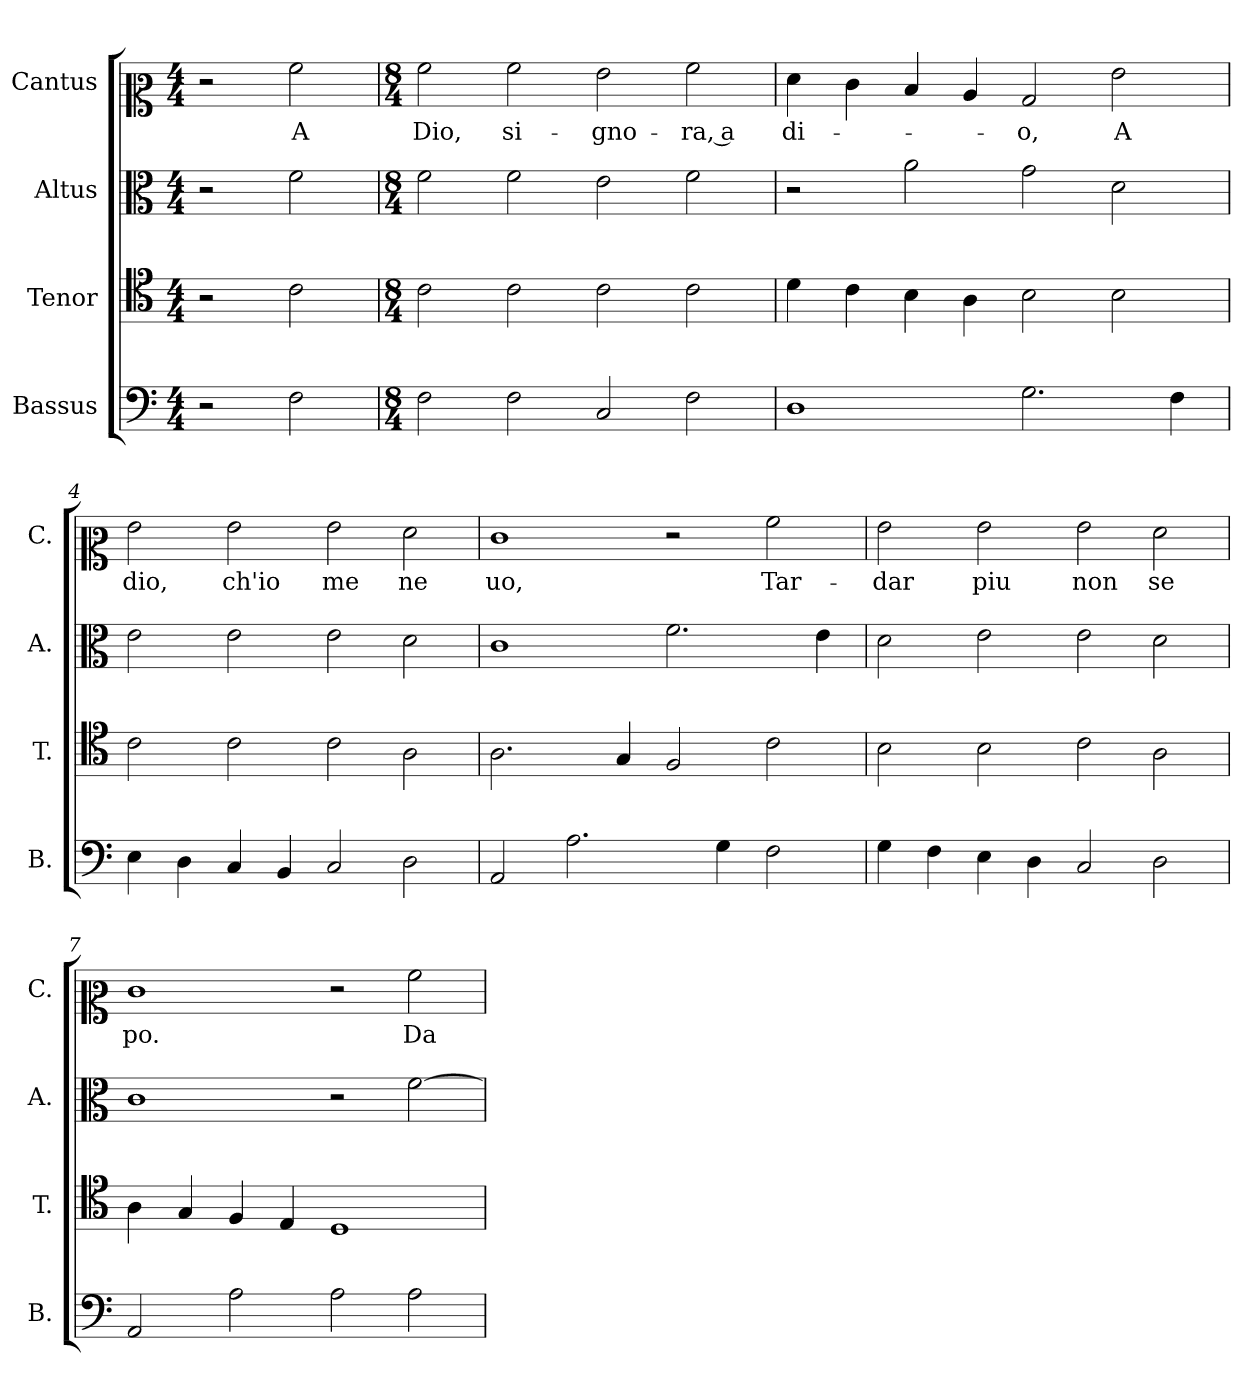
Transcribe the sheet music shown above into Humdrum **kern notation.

**kern	**kern	**kern	**kern	**text
*part4	*part3	*part2	*part1	*part1
*staff4	*staff3	*staff2	*staff1	*staff1
*I"Bassus	*I"Tenor	*I"Altus	*I"Cantus	*
*I'B.	*I'T.	*I'A.	*I'C.	*
*clefF4	*clefC4	*clefC3	*clefC2	*
*k[]	*k[]	*k[]	*k[]	*
*M4/4	*M4/4	*M4/4	*M4/4	*
=1	=1	=1	=1	=1
2r	2r	2r	2r	.
!	!	!	!	!LO:LY:b
2F\	2c\	2f\	2a\	A
=2	=2	=2	=2	=2
*M8/4	*M8/4	*M8/4	*M8/4	*
!	!	!	!	!LO:LY:b
2F\	2c\	2f\	2a\	Dio,
!	!	!	!	!LO:LY:b
2F\	2c\	2f\	2a\	si-
!	!	!	!	!LO:LY:b
2C/	2c\	2e\	2g\	-gno-
!	!	!	!	!LO:LY:b
2F\	2c\	2f\	2a\	-ra, a
=3	=3	=3	=3	=3
!	!	!	!	!LO:LY:b
1D	4d\	2r	4f\	di-
.	4c\	.	4e\	.
.	4B\	2a\	4d/	.
.	4A\	.	4c/	.
!	!	!	!	!LO:LY:b
2.G\	2B\	2g\	2B/	-o,
!	!	!	!	!LO:LY:b
.	2B\	2d\	2g\	A
4F\	.	.	.	.
=4	=4	=4	=4	=4
!	!	!	!	!LO:LY:b
4E\	2c\	2e\	2g\	dio,
4D\	.	.	.	.
!	!	!	!	!LO:LY:b
4C/	2c\	2e\	2g\	ch'io
4BB/	.	.	.	.
!	!	!	!	!LO:LY:b
2C/	2c\	2e\	2g\	me
!	!	!	!	!LO:LY:b
2D\	2A\	2d\	2f\	ne
=5	=5	=5	=5	=5
!	!	!	!	!LO:LY:b
2AA/	2.A\	1c	1e	uo,
2.A\	.	.	.	.
.	4G/	.	.	.
.	2F/	2.f\	2r	.
4G\	.	.	.	.
!	!	!	!	!LO:LY:b
2F\	2c\	.	2a\	Tar-
.	.	4e\	.	.
!!LO:LB:g=z
=6	=6	=6	=6	=6
!	!	!	!	!LO:LY:b
4G\	2B\	2d\	2g\	-dar
4F\	.	.	.	.
!	!	!	!	!LO:LY:b
4E\	2B\	2e\	2g\	piu
4D\	.	.	.	.
!	!	!	!	!LO:LY:b
2C/	2c\	2e\	2g\	non
!	!	!	!	!LO:LY:b
2D\	2A\	2d\	2f\	se
=7	=7	=7	=7	=7
!	!	!	!	!LO:LY:b
2AA/	4A\	1c	1e	po.
.	4G/	.	.	.
2A\	4F/	.	.	.
.	4E/	.	.	.
2A\	1D	2r	2r	.
!	!	!	!	!LO:LY:b
2A\	.	[2f\	2a\	Da
=	=	=	=	=
*-	*-	*-	*-	*-
